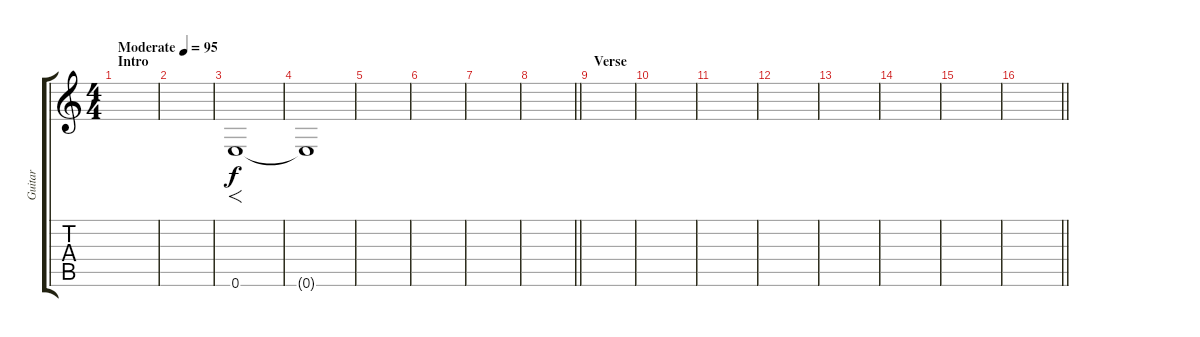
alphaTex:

\track ("Guitar" "Guitar") {instrument distortionguitar}
\staff {score tabs}
\tuning (E4 B3 G3 D3 A2 E2) {hide}
\ts (4 4)
\section ("" "Intro")
\tempo (95 "Moderate")
\clef g2
\ks c
|
|
0.6.1{f} |
0.6{t}.1 |
|
|
|
\barLineRight lightlight
|
\section ("" "Verse")
|
|
|
|
|
|
|
\barLineRight lightlight
